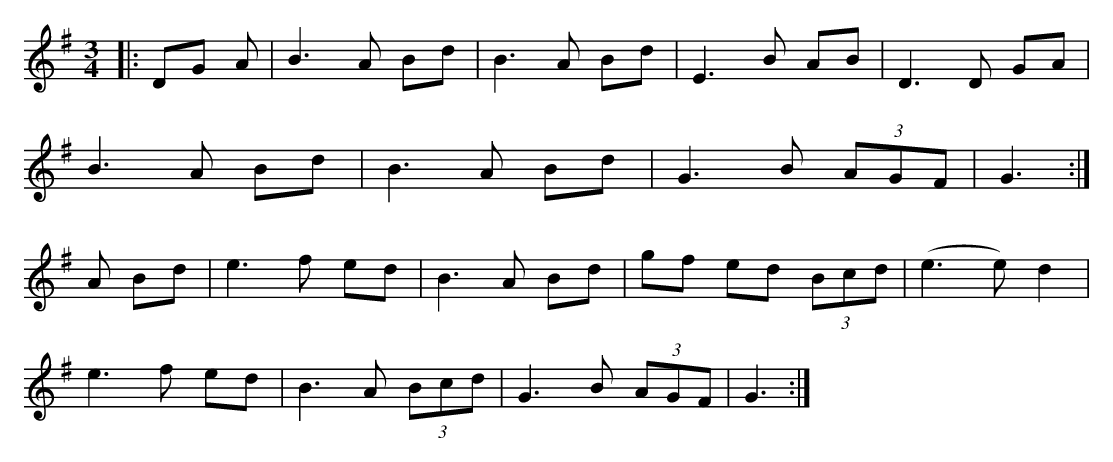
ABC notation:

X:1
M:3/4
K:G
|:DG A|B3 A Bd|B3 A Bd|E3 B AB|D3 D GA|
B3 A Bd|B3 A Bd|G3 B (3AGF|G3:|
A Bd|e3 f ed|B3 A Bd|gf ed (3Bcd|(e3e) d2|
e3 f ed|B3 A (3Bcd|G3 B (3AGF|G3:|
